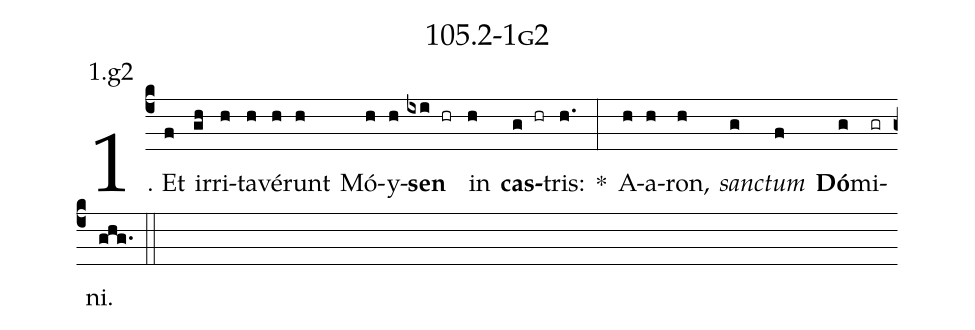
name: 105.2-1g2;
annotation: 1.g2;
%%
(c4)1. Et(f) ir(gh)ri(h)ta(h)vé(h)runt(h) Mó(h)y(h)<b>sen</b>(ixi hr) in(h) <b>cas</b>(g hr)tris:(h.) *(:) A(h)a(h)ron,(h) <i>sanc</i>(g)<i>tum</i>(f) <b>Dó</b>(g)mi(gr)ni.(ghg.) (::)


%E(h) u(h) o(g) u(f) a(g) e.(ghg.) (::)
